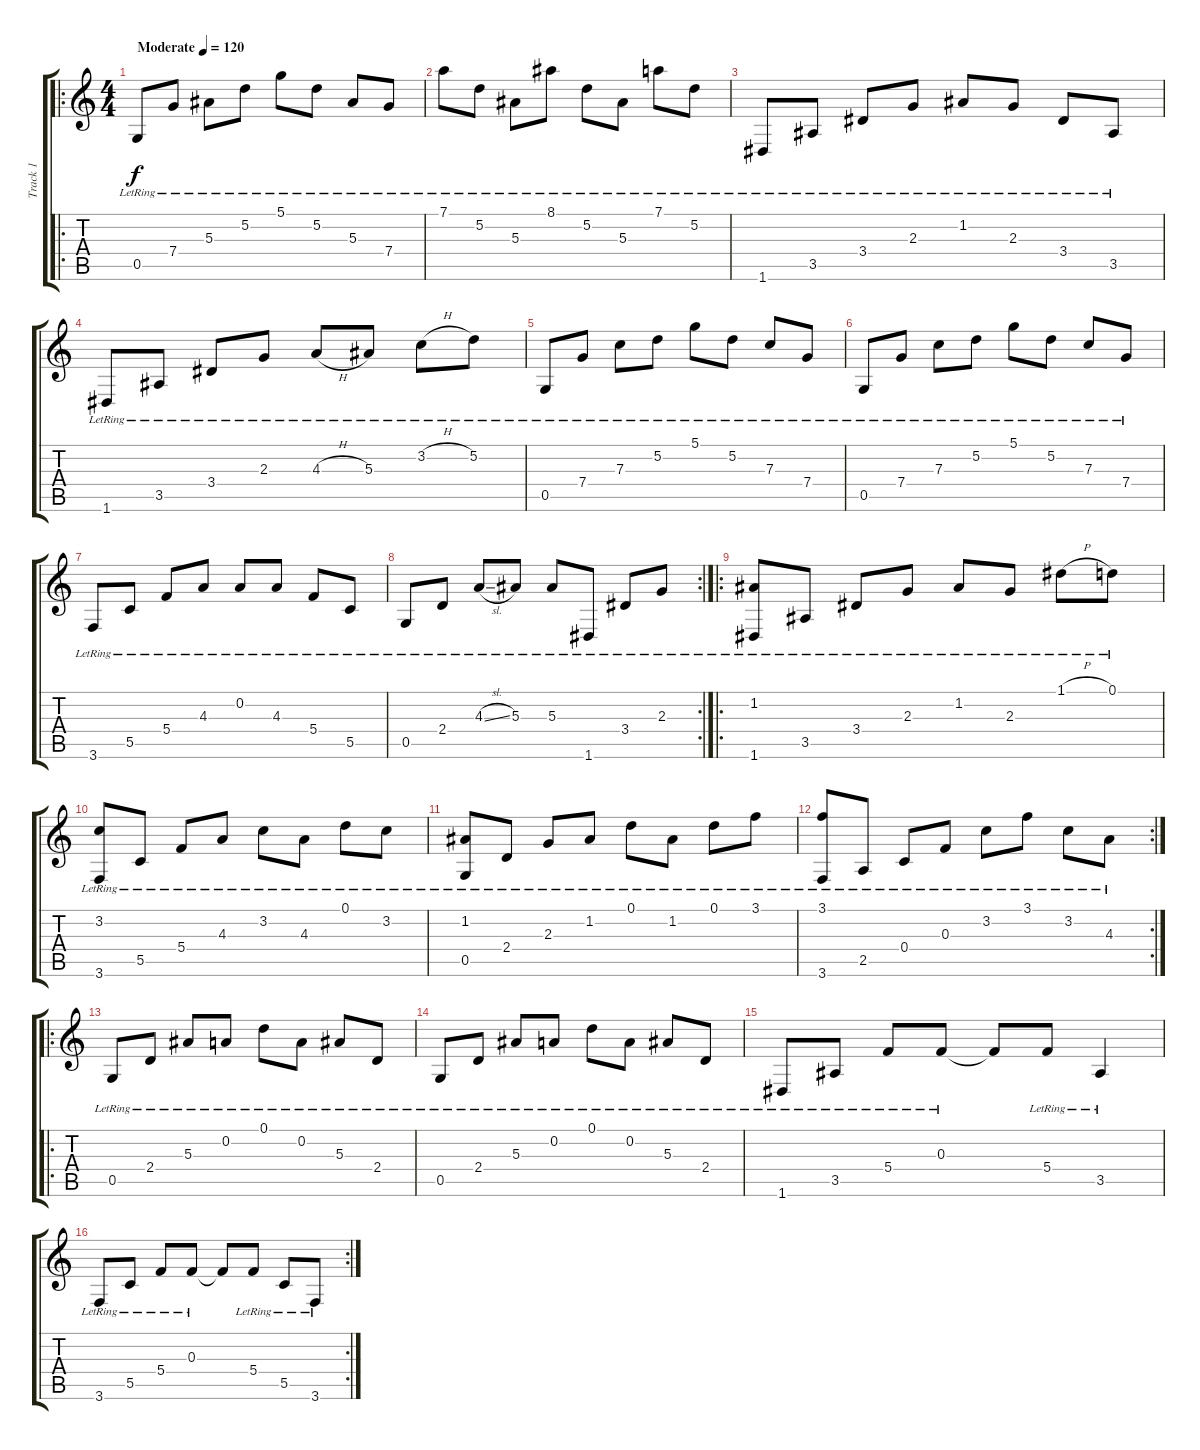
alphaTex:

\track ("Track 1" "Track 1") {instrument acousticguitarsteel}
\staff {score tabs}
\tuning (D4 A3 F3 C3 G2 D2) {hide}
\ro
\ts (4 4)
\tempo (120 "Moderate")
\clef g2
\ks c
0.5{lr}.8{dy f instrument acousticguitarsteel} 7.4{lr}.8 5.3{lr}.8 5.2{lr}.8 5.1{lr}.8 5.2{lr}.8 5.3{lr}.8 7.4{lr}.8 |
7.1{lr}.8 5.2{lr}.8 5.3{lr}.8 8.1{lr}.8 5.2{lr}.8 5.3{lr}.8 7.1{lr}.8 5.2{lr}.8 |
1.6{lr}.8 3.5{lr}.8 3.4{lr}.8 2.3{lr}.8 1.2{lr}.8 2.3{lr}.8 3.4{lr}.8 3.5{lr}.8 |
1.6{lr}.8 3.5{lr}.8 3.4{lr}.8 2.3{lr}.8 4.3{h lr}.8 5.3{lr}.8 3.2{h lr}.8 5.2{lr}.8 |
0.5{lr}.8 7.4{lr}.8 7.3{lr}.8 5.2{lr}.8 5.1{lr}.8 5.2{lr}.8 7.3{lr}.8 7.4{lr}.8 |
0.5{lr}.8 7.4{lr}.8 7.3{lr}.8 5.2{lr}.8 5.1{lr}.8 5.2{lr}.8 7.3{lr}.8 7.4{lr}.8 |
3.6{lr}.8 5.5{lr}.8 5.4{lr}.8 4.3{lr}.8 0.2{lr}.8 4.3{lr}.8 5.4{lr}.8 5.5{lr}.8 |
\rc 2
0.5{lr}.8 2.4{lr}.8 4.3{sl lr}.8 5.3{lr}.8 5.3{lr}.8 1.6{lr}.8 3.4{lr}.8 2.3{lr}.8 |
\ro
(1.2{lr} 1.6{lr}).8 3.5{lr}.8 3.4{lr}.8 2.3{lr}.8 1.2{lr}.8 2.3{lr}.8 1.1{h lr}.8 0.1{lr}.8 |
(3.2{lr} 3.6{lr}).8 5.5{lr}.8 5.4{lr}.8 4.3{lr}.8 3.2{lr}.8 4.3{lr}.8 0.1{lr}.8 3.2{lr}.8 |
(1.2{lr} 0.5{lr}).8 2.4{lr}.8 2.3{lr}.8 1.2{lr}.8 0.1{lr}.8 1.2{lr}.8 0.1{lr}.8 3.1{lr}.8 |
\rc 2
(3.1{lr} 3.6{lr}).8 2.5{lr}.8 0.4{lr}.8 0.3{lr}.8 3.2{lr}.8 3.1{lr}.8 3.2{lr}.8 4.3{lr}.8 |
\ro
0.5{lr}.8 2.4{lr}.8 5.3{lr}.8 0.2{lr}.8 0.1{lr}.8 0.2{lr}.8 5.3{lr}.8 2.4{lr}.8 |
0.5{lr}.8 2.4{lr}.8 5.3{lr}.8 0.2{lr}.8 0.1{lr}.8 0.2{lr}.8 5.3{lr}.8 2.4{lr}.8 |
1.6{lr}.8 3.5{lr}.8 5.4{lr}.8 0.3{lr}.8 0.3{t}.8 5.4{lr}.8 3.5{lr}.4 |
\rc 2
3.6{lr}.8 5.5{lr}.8 5.4{lr}.8 0.3{lr}.8 0.3{t}.8 5.4{lr}.8 5.5{lr}.8 3.6{lr}.8
